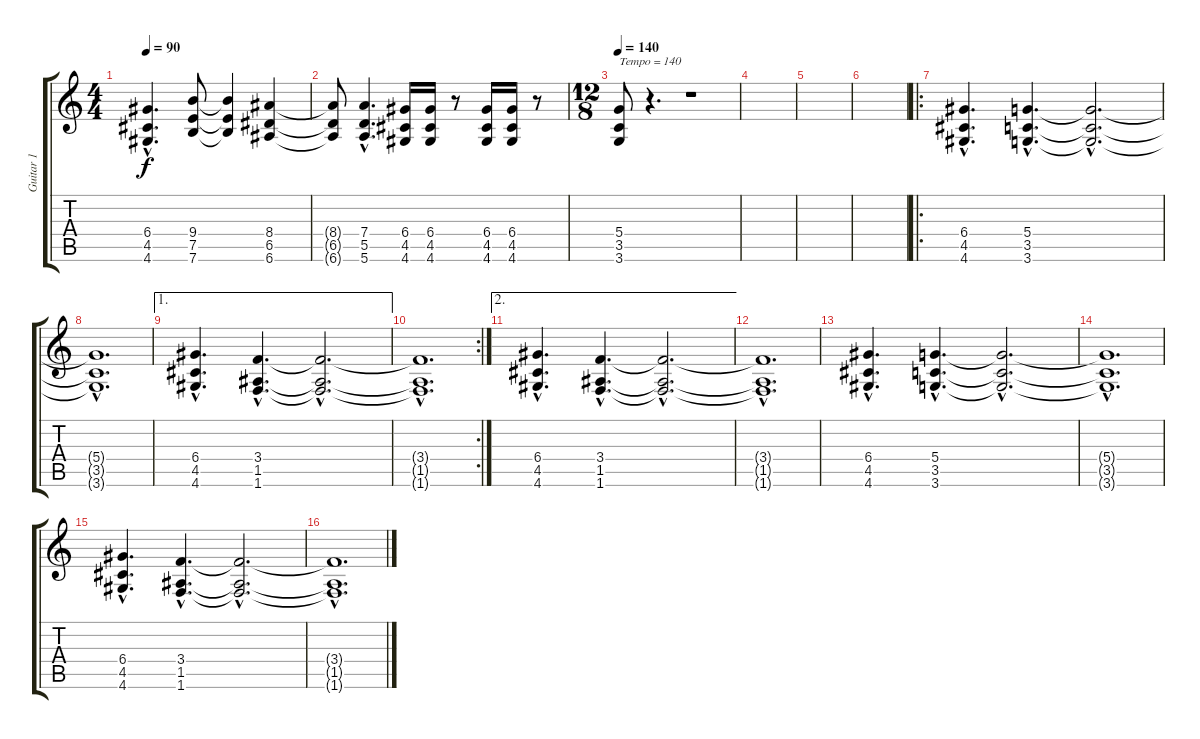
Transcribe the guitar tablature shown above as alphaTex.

\track ("Guitar 1" "Guitar 1") {instrument distortionguitar}
\staff {score tabs}
\tuning (E4 B3 G3 D3 A2 E2) {hide}
\ts (4 4)
\tempo 90
\clef g2
\ks c
(6.4{hac} 4.5{hac} 4.6{hac}).4{d dy f} (9.4 7.5 7.6).8 (9.4{t} 7.5{t} 7.6{t}).4 (8.4 6.5 6.6).4 |
(8.4{t} 6.5{t} 6.6{t}).8 (7.4{hac} 5.5{hac} 5.6{hac}).4{d} (6.4 4.5 4.6).16 (6.4 4.5 4.6).16 r.8 (6.4 4.5 4.6).16 (6.4 4.5 4.6).16 r.8 |
\ts (12 8)
\tempo 140
(5.4 3.5 3.6).8{txt "Tempo = 140"} r.4{d} r.1 |
|
|
|
\ro
(6.4{hac} 4.5{hac} 4.6{hac}).4{d} (5.4{hac} 3.5{hac} 3.6{hac}).4{d} (5.4{hac t} 3.5{hac t} 3.6{hac t}).2{d} |
(5.4{hac t} 3.5{hac t} 3.6{hac t}).1{d} |
\ae 1
(6.4{hac} 4.5{hac} 4.6{hac}).4{d} (3.4{hac} 1.5{hac} 1.6{hac}).4{d} (3.4{hac t} 1.5{hac t} 1.6{hac t}).2{d} |
\rc 2
(3.4{hac t} 1.5{hac t} 1.6{hac t}).1{d} |
\ae 2
(6.4{hac} 4.5{hac} 4.6{hac}).4{d} (3.4{hac} 1.5{hac} 1.6{hac}).4{d} (3.4{hac t} 1.5{hac t} 1.6{hac t}).2{d} |
(3.4{hac t} 1.5{hac t} 1.6{hac t}).1{d} |
(6.4{hac} 4.5{hac} 4.6{hac}).4{d} (5.4{hac} 3.5{hac} 3.6{hac}).4{d} (5.4{hac t} 3.5{hac t} 3.6{hac t}).2{d} |
(5.4{hac t} 3.5{hac t} 3.6{hac t}).1{d} |
(6.4{hac} 4.5{hac} 4.6{hac}).4{d} (3.4{hac} 1.5{hac} 1.6{hac}).4{d} (3.4{hac t} 1.5{hac t} 1.6{hac t}).2{d} |
(3.4{hac t} 1.5{hac t} 1.6{hac t}).1{d}
